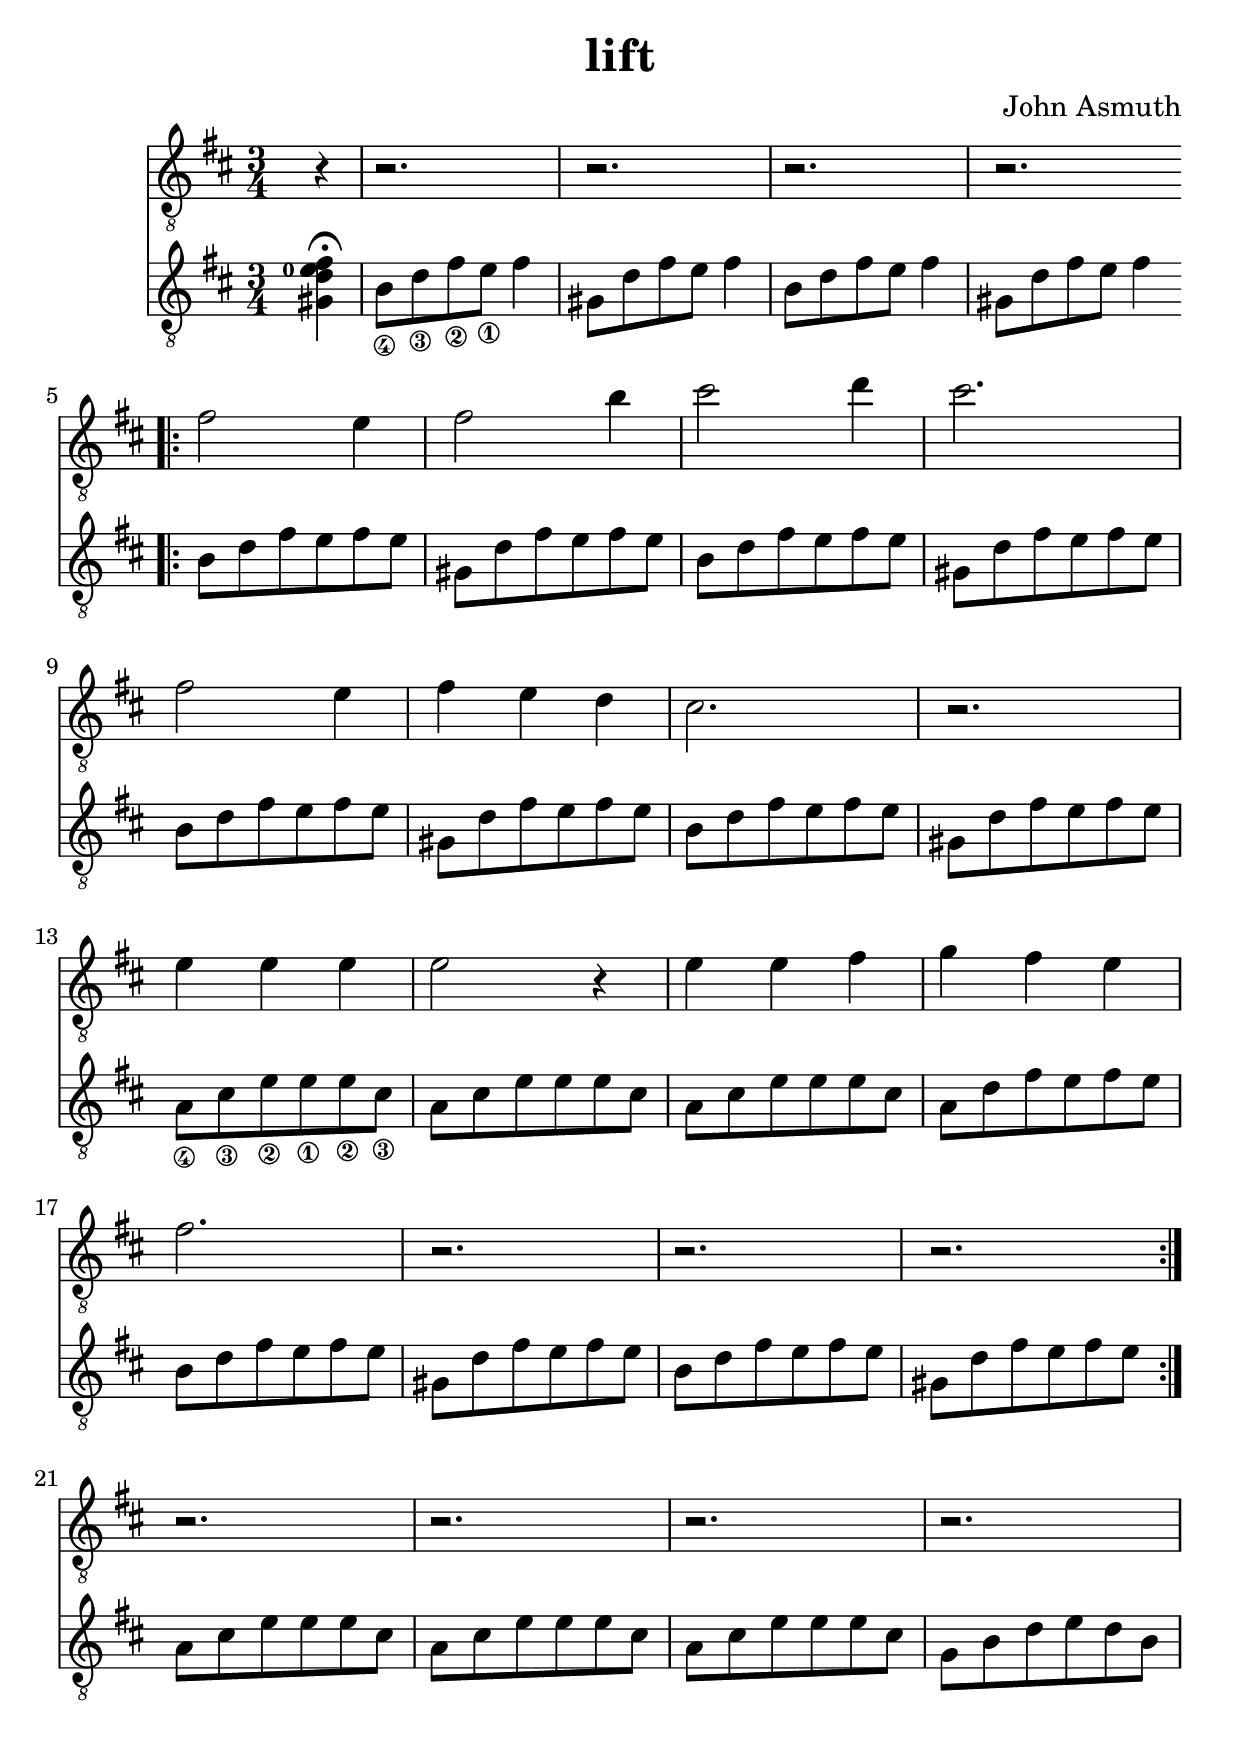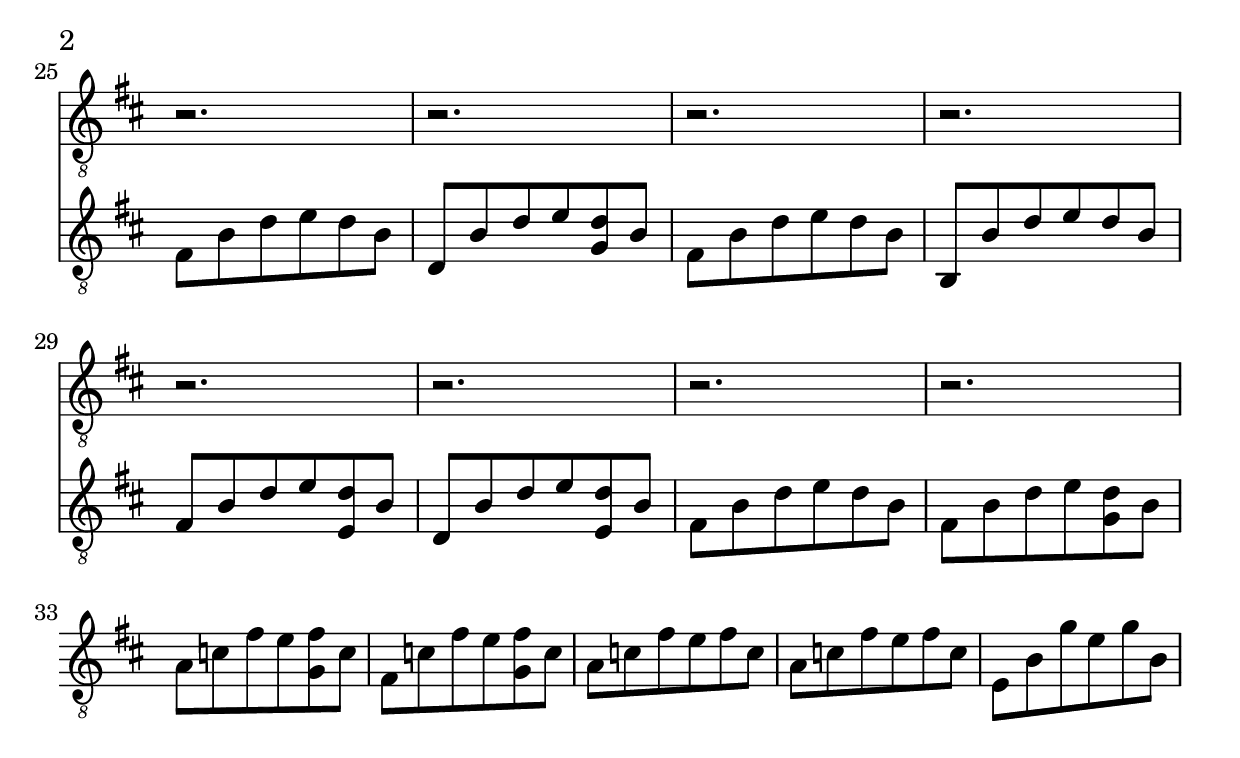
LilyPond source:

\version "2.18.2"
\header {
  title = "lift"
  composer = "John Asmuth"
}

\include "bbarred.ly"
#(define RH rightHandFinger)

#(set-global-staff-size 25)

<<
  \time 3/4
  \partial 4
  \new Staff {
    \clef "treble_8"
    \key d \major
    r4 |
    % 1
    r2. | r2. |
    r2. | r2. | \break
    % 5
    \bar ".|:" fis'2 e'4 | fis'2 b'4 |
    cis''2 d''4 | cis''2. | \break
    % 9
    fis'2 e'4 | fis'4 e' d' |
    cis'2. | r2. | \break
    % 13
    e'4 e' e' | e'2 r4 |
    e'4 e' fis' | g'4 fis' e' |  \break
    % 17
    fis'2. | r2. |
    r2. | r2. | \bar ":|." \break
    % 21
    r2. | r2. |
    r2. | r2. | \break 
    % 25
    r2. | r2. |
    r2. | r2. | \break 
    % 29
    r2. | r2. |
    r2. | r2. | \break 
  }
  \new Staff {
    \clef "treble_8"
    \key d \major
    \set stringNumberOrientations = #'(down)
    \set fingeringOrientations = #'(left)
    <gis d' fis' e'-0>4\fermata | 
    % 1
    <b\4>8 d'\3 fis'\2 e'\1 fis'4 | gis8 d' fis' e' fis'4 | 
    b8 d' fis' e' fis'4 | gis8 d' fis' e' fis'4 | 
    % 5
    b8 d' fis' e' fis' e' | gis8 d' fis' e' fis' e' | 
    b8 d' fis' e' fis' e' | gis8 d' fis' e' fis' e' | 
    % 9
    b8 d' fis' e' fis' e' | gis8 d' fis' e' fis' e' | 
    b8 d' fis' e' fis' e' | gis8 d' fis' e' fis' e' |
    % 13
    <a\4>8 cis'\3 e'\2 e'\1 e'\2 cis'\3 | a8 cis' e' e' e' cis' |
    a8 cis' e' e' e' cis' | a8 d' fis' e' fis' e' |
    % 17
    b8 d' fis' e' fis' e' | gis8 d' fis' e' fis' e' | 
    b8 d' fis' e' fis' e' | gis8 d' fis' e' fis' e' |
    % 21
    a8 cis' e' e' e' cis' | a8 cis' e' e' e' cis' |
    a8 cis' e' e' e' cis' | g8 b d' e' d' b |
    % 25
    fis8 b d' e' d' b | d8 b d' e' <g d'> b |
    fis8 b d' e' d' b | b,8 b d' e' d' b |
    % 29
    fis8 b d' e' <e d'> b | d8 b d' e' <e d'> b |
    fis8 b d' e' d' b | fis8 b d' e' <g d'> b |
    % 33
    a8 c' fis' e' <g fis'> c' | fis8 c' fis' e' <g fis'> c' |
    a8 c' fis' e' fis' c' | a8 c' fis' e' fis' c' |
    % 37
    e8 b g' e' g' b |
  }
>>